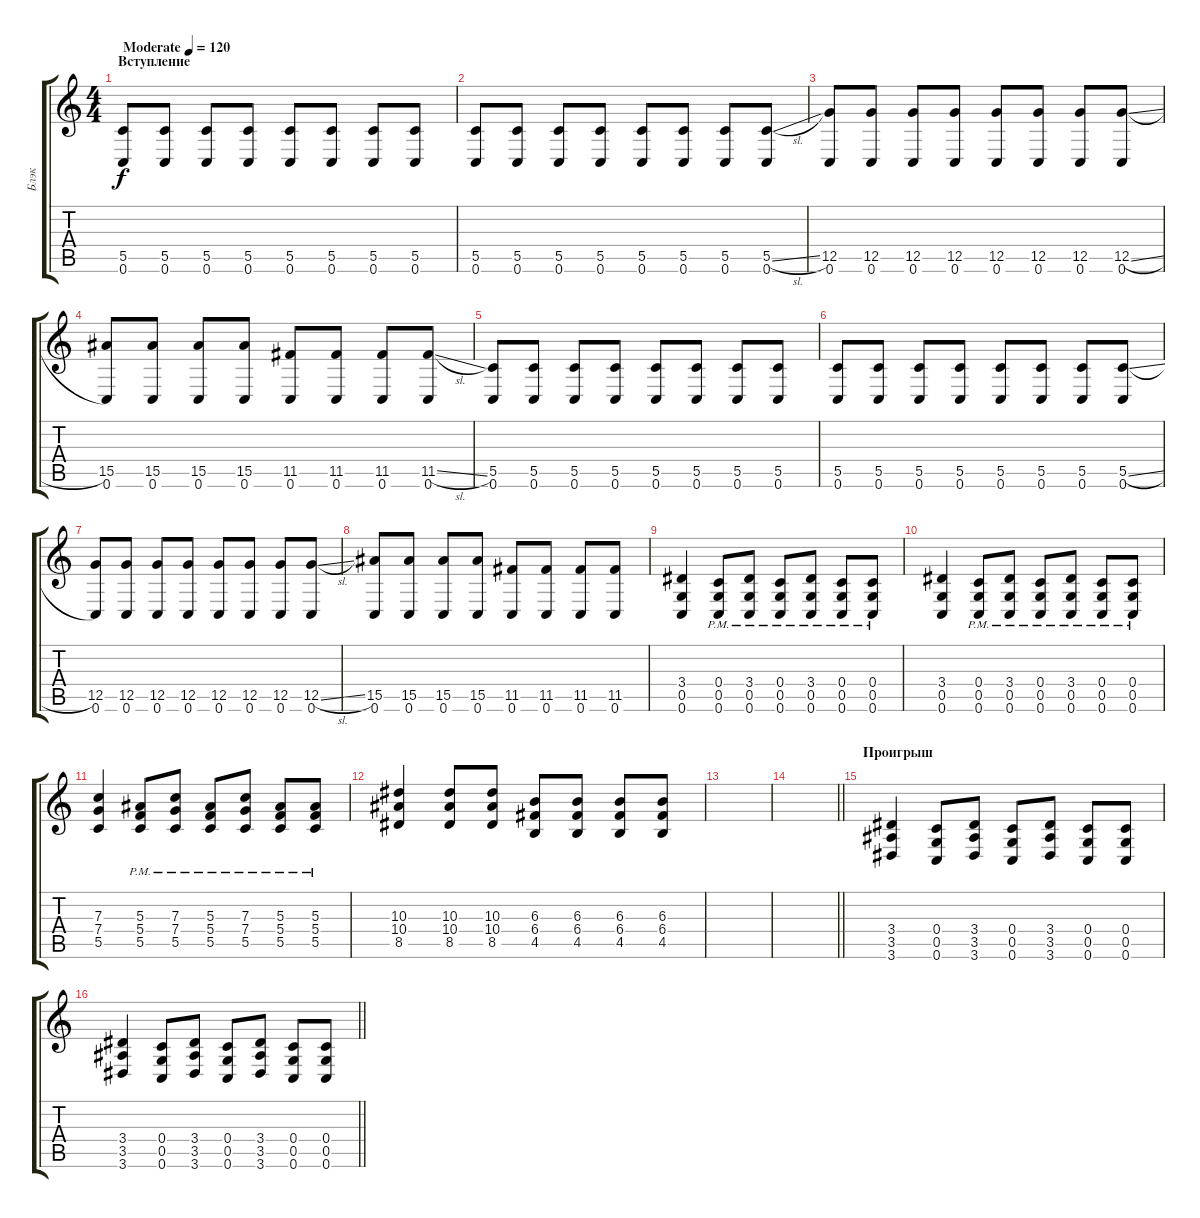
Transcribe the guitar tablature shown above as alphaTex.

\track ("Блэк" "Блэк") {instrument distortionguitar}
\staff {score tabs}
\tuning (D4 A3 F3 C3 G2 C2) {hide}
\ts (4 4)
\section ("" "Вступление")
\tempo (120 "Moderate")
\clef g2
\ks c
(5.5 0.6).8{dy f instrument distortionguitar} (5.5 0.6).8 (5.5 0.6).8 (5.5 0.6).8 (5.5 0.6).8 (5.5 0.6).8 (5.5 0.6).8 (5.5 0.6).8 |
(5.5 0.6).8 (5.5 0.6).8 (5.5 0.6).8 (5.5 0.6).8 (5.5 0.6).8 (5.5 0.6).8 (5.5 0.6).8 (5.5{sl} 0.6).8 |
(12.5 0.6).8 (12.5 0.6).8 (12.5 0.6).8 (12.5 0.6).8 (12.5 0.6).8 (12.5 0.6).8 (12.5 0.6).8 (12.5{sl} 0.6).8 |
(15.5 0.6).8 (15.5 0.6).8 (15.5 0.6).8 (15.5 0.6).8 (11.5 0.6).8 (11.5 0.6).8 (11.5 0.6).8 (11.5{sl} 0.6).8 |
(5.5 0.6).8 (5.5 0.6).8 (5.5 0.6).8 (5.5 0.6).8 (5.5 0.6).8 (5.5 0.6).8 (5.5 0.6).8 (5.5 0.6).8 |
(5.5 0.6).8 (5.5 0.6).8 (5.5 0.6).8 (5.5 0.6).8 (5.5 0.6).8 (5.5 0.6).8 (5.5 0.6).8 (5.5{sl} 0.6).8 |
(12.5 0.6).8 (12.5 0.6).8 (12.5 0.6).8 (12.5 0.6).8 (12.5 0.6).8 (12.5 0.6).8 (12.5 0.6).8 (12.5{sl} 0.6).8 |
(15.5 0.6).8 (15.5 0.6).8 (15.5 0.6).8 (15.5 0.6).8 (11.5 0.6).8 (11.5 0.6).8 (11.5 0.6).8 (11.5 0.6).8 |
(3.4 0.5 0.6).4 (0.4{pm} 0.5{pm} 0.6{pm}).8 (3.4{pm} 0.5{pm} 0.6{pm}).8 (0.4{pm} 0.5{pm} 0.6{pm}).8 (3.4{pm} 0.5{pm} 0.6{pm}).8 (0.4{pm} 0.5{pm} 0.6{pm}).8 (0.4{pm} 0.5{pm} 0.6{pm}).8 |
(3.4 0.5 0.6).4 (0.4{pm} 0.5{pm} 0.6{pm}).8 (3.4{pm} 0.5{pm} 0.6{pm}).8 (0.4{pm} 0.5{pm} 0.6{pm}).8 (3.4{pm} 0.5{pm} 0.6{pm}).8 (0.4{pm} 0.5{pm} 0.6{pm}).8 (0.4{pm} 0.5{pm} 0.6{pm}).8 |
(7.3 7.4 5.5).4 (5.3{pm} 5.4{pm} 5.5{pm}).8 (7.3{pm} 7.4{pm} 5.5{pm}).8 (5.3{pm} 5.4{pm} 5.5{pm}).8 (7.3{pm} 7.4{pm} 5.5{pm}).8 (5.3{pm} 5.4{pm} 5.5{pm}).8 (5.3{pm} 5.4{pm} 5.5{pm}).8 |
(10.3 10.4 8.5).4 (10.3 10.4 8.5).8 (10.3 10.4 8.5).8 (6.3 6.4 4.5).8 (6.3 6.4 4.5).8 (6.3 6.4 4.5).8 (6.3 6.4 4.5).8 |
|
\barLineRight lightlight
|
\section ("" "Проигрыш")
(3.4 3.5 3.6).4 (0.4 0.5 0.6).8 (3.4 3.5 3.6).8 (0.4 0.5 0.6).8 (3.4 3.5 3.6).8 (0.4 0.5 0.6).8 (0.4 0.5 0.6).8 |
\barLineRight lightlight
(3.4 3.5 3.6).4 (0.4 0.5 0.6).8 (3.4 3.5 3.6).8 (0.4 0.5 0.6).8 (3.4 3.5 3.6).8 (0.4 0.5 0.6).8 (0.4 0.5 0.6).8
